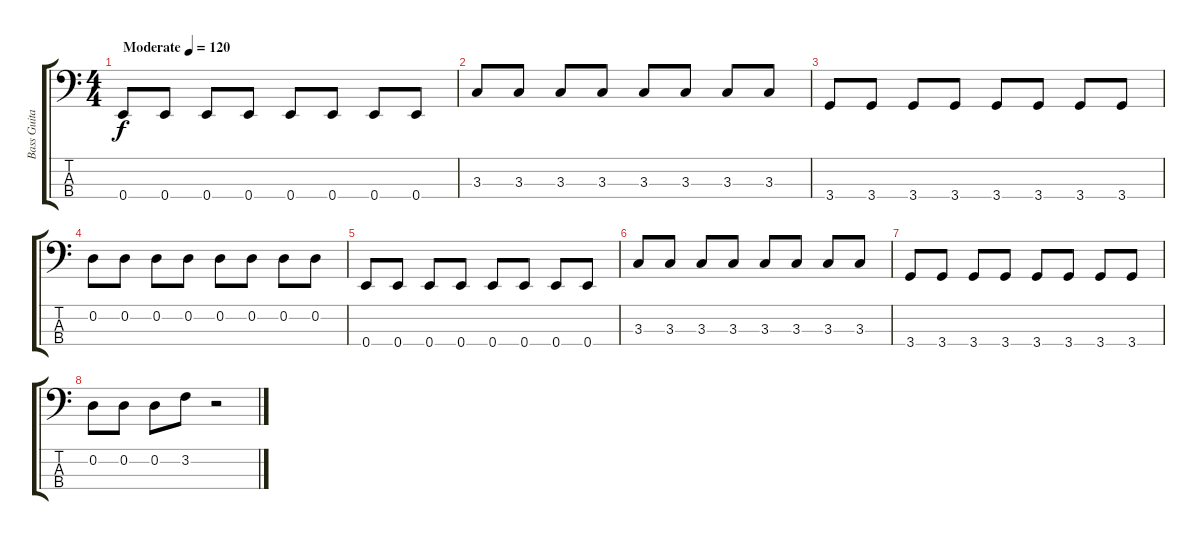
\track ("Bass Guitar" "Bass Guita") {instrument electricbassfinger}
\staff {score tabs}
\tuning (G2 D2 A1 E1) {hide}
\ts (4 4)
\tempo (120 "Moderate")
\clef f4
\ks c
0.4.8{dy f instrument electricbassfinger} 0.4.8 0.4.8 0.4.8 0.4.8 0.4.8 0.4.8 0.4.8 |
3.3.8 3.3.8 3.3.8 3.3.8 3.3.8 3.3.8 3.3.8 3.3.8 |
3.4.8 3.4.8 3.4.8 3.4.8 3.4.8 3.4.8 3.4.8 3.4.8 |
0.2.8 0.2.8 0.2.8 0.2.8 0.2.8 0.2.8 0.2.8 0.2.8 |
0.4.8 0.4.8 0.4.8 0.4.8 0.4.8 0.4.8 0.4.8 0.4.8 |
3.3.8 3.3.8 3.3.8 3.3.8 3.3.8 3.3.8 3.3.8 3.3.8 |
3.4.8 3.4.8 3.4.8 3.4.8 3.4.8 3.4.8 3.4.8 3.4.8 |
0.2.8 0.2.8 0.2.8 3.2.8 r.2
